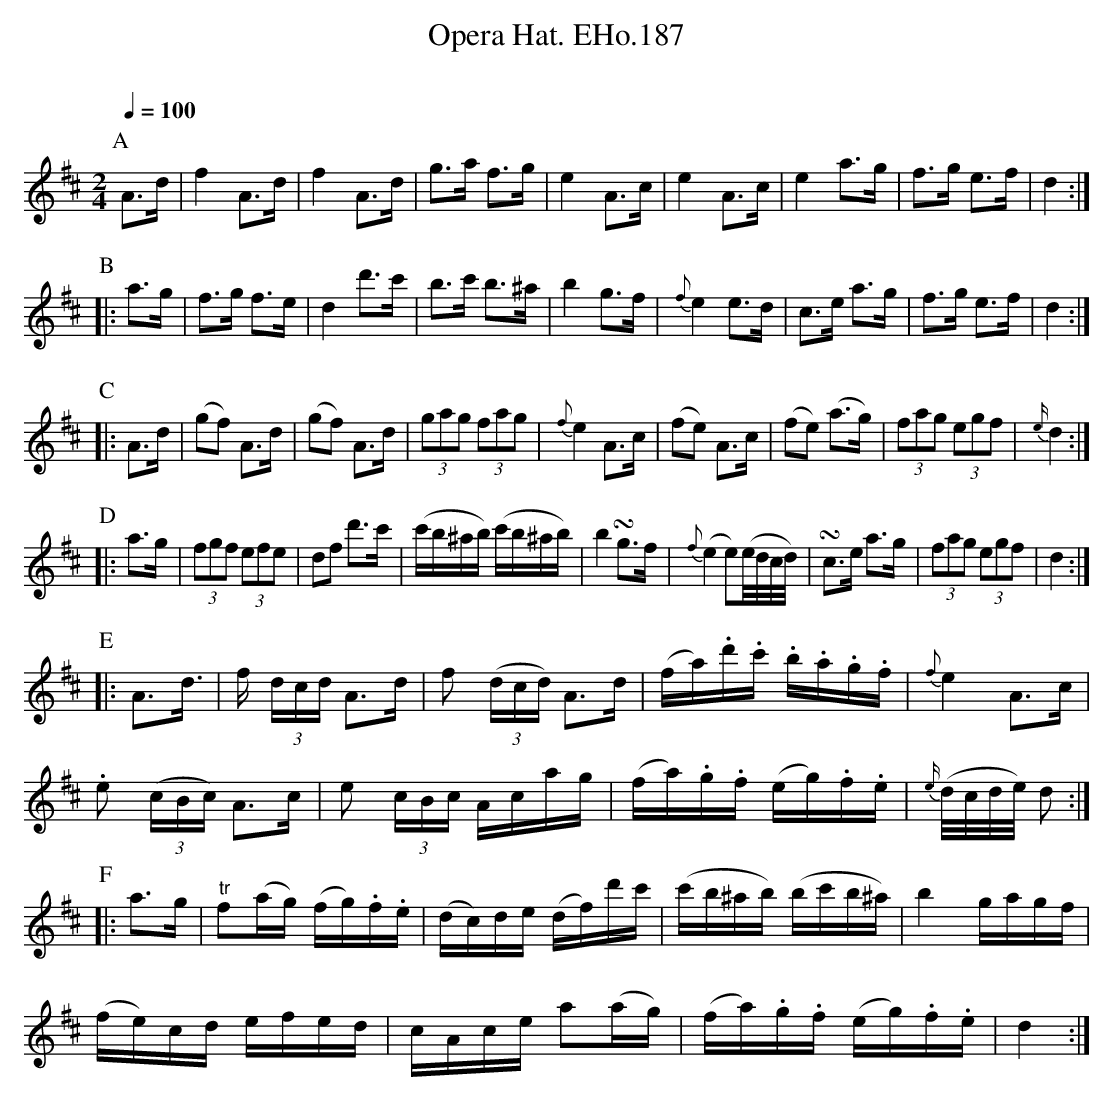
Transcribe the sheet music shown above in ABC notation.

X:1
T:Opera Hat. EHo.187
M:2/4
L:1/8
Q:1/4=100
O:
K:D
P:A
A>d | f2 A>d | f2 A>d | g>a f>g | e2 A>c |\
e2 A>c | e2 a>g | f>g e>f | d2 :|
P:B
|: a>g | f>g f>e | d2 d'>c' | b>c' b>^a | b2 g>f |\
{f}e2 e>d | c>e a>g | f>g e>f | d2 :|
P:C
|: A>d | (gf) A>d | (gf) A>d | (3gag (3fag | {f}e2 A>c |\
(fe) A>c | (fe) (a>g) | (3fag (3egf | {e/}d2 :|
P:D
|: a>g | (3fgf (3efe | df d'>c' | (c'/b/^a/b/) (c'/b/^a/b/) |\
b2 !turn!g>f | {f}(e2 e)(e//d//c//d//) | !turn!c>e a>g | (3fag (3egf | d2 :|
P:E
|: A>d | >f (3d/c/d/ A>d | f ((3d/c/d/) A>d | (f/a/).d'/.c'/ .b/.a/.g/.f/ | {f}e2 A>c |
.e ((3c/B/c/) A>c |e (3c/B/c/ A/c/a/g/ | (f/a/).g/.f/ (e/g/).f/.e/ | {e/}(d//c//d//e//) d :|
P:F
|: a>g | "tr"f(a/g/) (f/g/).f/.e/ | (d/c/)d/e/ (d/f/)d'/c'/ | (c'/b/^a/b/) (b/c'/b/^a/) | b2 g/a/g/f/ |
(f/e/)c/d/ e/f/e/d/ | c/A/c/e/ a(a/g/) | (f/a/).g/.f/ (e/g/).f/.e/ | d2 :|
